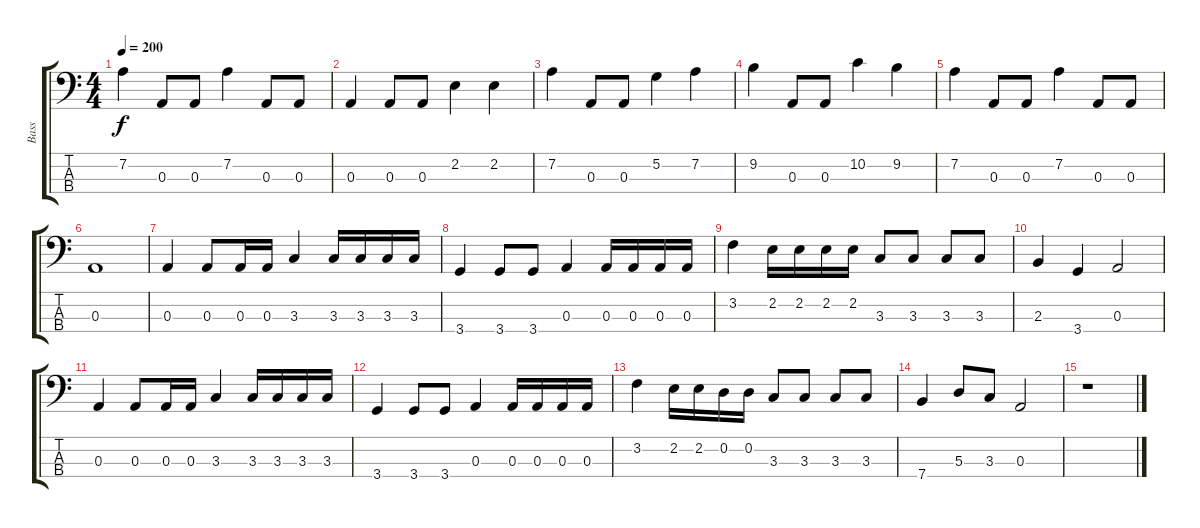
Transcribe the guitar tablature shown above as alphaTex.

\track ("Bass" "Bass") {instrument electricbasspick}
\staff {score tabs}
\tuning (G2 D2 A1 E1) {hide}
\ts (4 4)
\tempo 200
\clef f4
\ks c
7.2.4{dy f} 0.3.8 0.3.8 7.2.4 0.3.8 0.3.8 |
0.3.4 0.3.8 0.3.8 2.2.4 2.2.4 |
7.2.4 0.3.8 0.3.8 5.2.4 7.2.4 |
9.2.4 0.3.8 0.3.8 10.2.4 9.2.4 |
7.2.4 0.3.8 0.3.8 7.2.4 0.3.8 0.3.8 |
0.3.1 |
0.3.4 0.3.8 0.3.16 0.3.16 3.3.4 3.3.16 3.3.16 3.3.16 3.3.16 |
3.4.4 3.4.8 3.4.8 0.3.4 0.3.16 0.3.16 0.3.16 0.3.16 |
3.2.4 2.2.16 2.2.16 2.2.16 2.2.16 3.3.8 3.3.8 3.3.8 3.3.8 |
2.3.4 3.4.4 0.3.2 |
0.3.4 0.3.8 0.3.16 0.3.16 3.3.4 3.3.16 3.3.16 3.3.16 3.3.16 |
3.4.4 3.4.8 3.4.8 0.3.4 0.3.16 0.3.16 0.3.16 0.3.16 |
3.2.4 2.2.16 2.2.16 0.2.16 0.2.16 3.3.8 3.3.8 3.3.8 3.3.8 |
7.4.4 5.3.8 3.3.8 0.3.2 |
r.1
